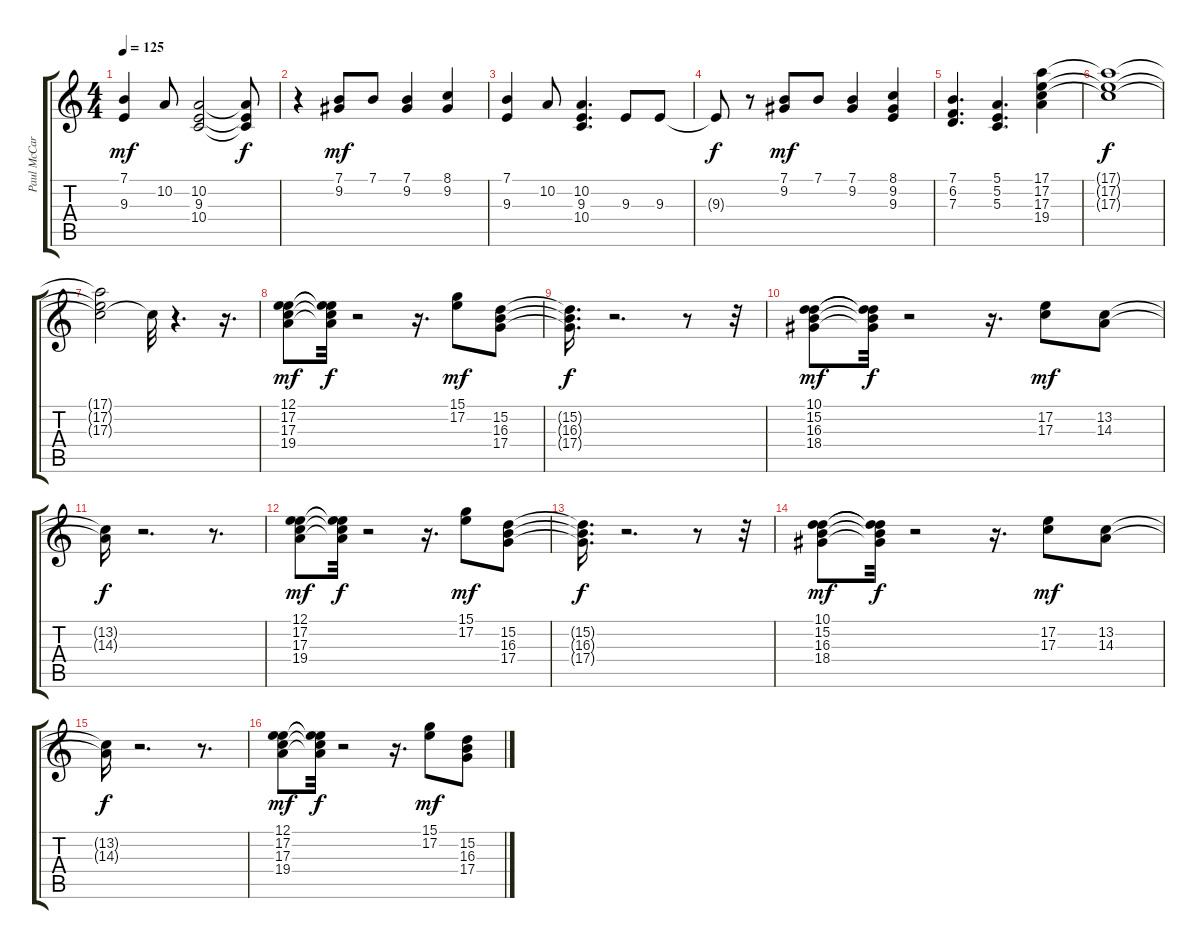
\track ("Paul McCartney Vocals" "Paul McCar") {instrument flute}
\staff {score tabs}
\tuning (E4 B3 G3 D3 A2 E2) {hide}
\ts (4 4)
\tempo 125
\clef g2
\ks c
(7.1 9.3).4{dy mf} 10.2.8 (10.2 9.3 10.4).2 (10.2{t} 9.3{t} 10.4{t}).8{dy f} |
r.4 (7.1 9.2).8{dy mf} 7.1.8 (7.1 9.2).4 (8.1 9.2).4 |
(7.1 9.3).4 10.2.8 (10.2 9.3 10.4).4{d} 9.3.8 9.3.8 |
9.3{t}.8{dy f} r.8 (7.1 9.2).8{dy mf} 7.1.8 (7.1 9.2).4 (8.1 9.2 9.3).4 |
(7.1 6.2 7.3).4{d} (5.1 5.2 5.3).4{d} (17.1 17.2 17.3 19.4).4 |
(17.1{t} 17.2{t} 17.3{t}).1{dy f} |
(17.1{t} 17.2{t} 17.3{t}).2 17.3{t}.32 r.4{d} r.16{d} |
(12.1 17.2 17.3 19.4).8{dy mf} (12.1{t} 17.2{t} 17.3{t} 19.4{t}).32{dy f} r.2 r.16{d} (15.1 17.2).8{dy mf} (15.2 16.3 17.4).8 |
(15.2{t} 16.3{t} 17.4{t}).16{d dy f} r.2{d} r.8 r.32 |
(10.1 15.2 16.3 18.4).8{dy mf} (10.1{t} 15.2{t} 16.3{t} 18.4{t}).32{dy f} r.2 r.16{d} (17.2 17.3).8{dy mf} (13.2 14.3).8 |
(13.2{t} 14.3{t}).16{dy f} r.2{d} r.8{d} |
(12.1 17.2 17.3 19.4).8{dy mf} (12.1{t} 17.2{t} 17.3{t} 19.4{t}).32{dy f} r.2 r.16{d} (15.1 17.2).8{dy mf} (15.2 16.3 17.4).8 |
(15.2{t} 16.3{t} 17.4{t}).16{d dy f} r.2{d} r.8 r.32 |
(10.1 15.2 16.3 18.4).8{dy mf} (10.1{t} 15.2{t} 16.3{t} 18.4{t}).32{dy f} r.2 r.16{d} (17.2 17.3).8{dy mf} (13.2 14.3).8 |
(13.2{t} 14.3{t}).16{dy f} r.2{d} r.8{d} |
(12.1 17.2 17.3 19.4).8{dy mf} (12.1{t} 17.2{t} 17.3{t} 19.4{t}).32{dy f} r.2 r.16{d} (15.1 17.2).8{dy mf} (15.2 16.3 17.4).8
